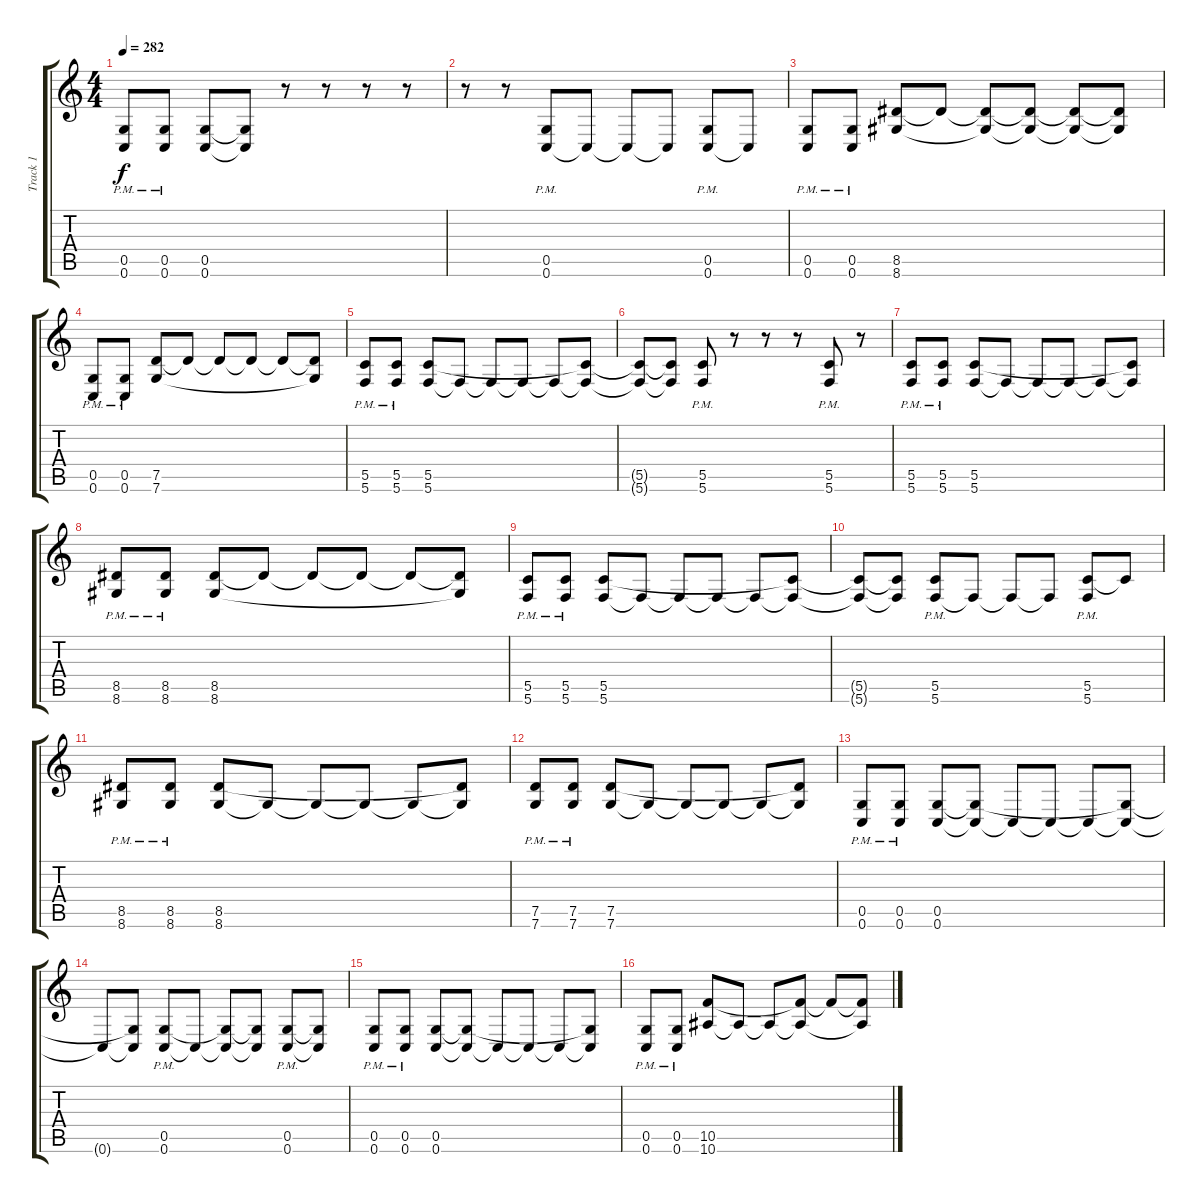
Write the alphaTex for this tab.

\track ("Track 1" "Track 1") {instrument distortionguitar}
\staff {score tabs}
\tuning (D4 A3 F3 C3 G2 C2) {hide}
\ts (4 4)
\tempo 282
\clef g2
\ks c
(0.5{pm} 0.6{pm}).8{dy f} (0.5{pm} 0.6{pm}).8 (0.5 0.6).8 (0.5{t} 0.6{t}).8 r.8 r.8 r.8 r.8 |
r.8 r.8 (0.5{pm} 0.6{pm}).8 0.6{t}.8 0.6{t}.8 0.6{t}.8 (0.5{pm} 0.6{pm}).8 0.6{t}.8 |
(0.5{pm} 0.6{pm}).8 (0.5{pm} 0.6{pm}).8 (8.5 8.6).8 8.5{t}.8 (8.5{t} 8.6{t}).8 (8.5{t} 8.6{t}).8 (8.5{t} 8.6{t}).8 (8.5{t} 8.6{t}).8 |
(0.5{pm} 0.6{pm}).8 (0.5{pm} 0.6{pm}).8 (7.5 7.6).8 7.5{t}.8 7.5{t}.8 7.5{t}.8 7.5{t}.8 (7.5{t} 7.6{t}).8 |
(5.5{pm} 5.6{pm}).8 (5.5{pm} 5.6{pm}).8 (5.5 5.6).8 5.6{t}.8 5.6{t}.8 5.6{t}.8 5.6{t}.8 (5.5{t} 5.6{t}).8 |
(5.5{t} 5.6{t}).8 (5.5{t} 5.6{t}).8 (5.5{pm} 5.6{pm}).8 r.8 r.8 r.8 (5.5{pm} 5.6{pm}).8 r.8 |
(5.5{pm} 5.6{pm}).8 (5.5{pm} 5.6{pm}).8 (5.5 5.6).8 5.6{t}.8 5.6{t}.8 5.6{t}.8 5.6{t}.8 (5.5{t} 5.6{t}).8 |
(8.5{pm} 8.6{pm}).8 (8.5{pm} 8.6{pm}).8 (8.5 8.6).8 8.5{t}.8 8.5{t}.8 8.5{t}.8 8.5{t}.8 (8.5{t} 8.6{t}).8 |
(5.5{pm} 5.6{pm}).8 (5.5{pm} 5.6{pm}).8 (5.5 5.6).8 5.6{t}.8 5.6{t}.8 5.6{t}.8 5.6{t}.8 (5.5{t} 5.6{t}).8 |
(5.5{t} 5.6{t}).8 (5.5{t} 5.6{t}).8 (5.5{pm} 5.6{pm}).8 5.6{t}.8 5.6{t}.8 5.6{t}.8 (5.5{pm} 5.6{pm}).8 5.5{t}.8 |
(8.5{pm} 8.6{pm}).8 (8.5{pm} 8.6{pm}).8 (8.5 8.6).8 8.6{t}.8 8.6{t}.8 8.6{t}.8 8.6{t}.8 (8.5{t} 8.6{t}).8 |
(7.5{pm} 7.6{pm}).8 (7.5{pm} 7.6{pm}).8 (7.5 7.6).8 7.6{t}.8 7.6{t}.8 7.6{t}.8 7.6{t}.8 (7.5{t} 7.6{t}).8 |
(0.5{pm} 0.6{pm}).8 (0.5{pm} 0.6{pm}).8 (0.5 0.6).8 (0.5{t} 0.6{t}).8 0.6{t}.8 0.6{t}.8 0.6{t}.8 (0.5{t} 0.6{t}).8 |
0.6{t}.8 (0.5{t} 0.6{t}).8 (0.5{pm} 0.6{pm}).8 0.6{t}.8 (0.5{t} 0.6{t}).8 (0.5{t} 0.6{t}).8 (0.5{pm} 0.6{pm}).8 (0.5{t} 0.6{t}).8 |
(0.5{pm} 0.6{pm}).8 (0.5{pm} 0.6{pm}).8 (0.5 0.6).8 (0.5{t} 0.6{t}).8 0.6{t}.8 0.6{t}.8 0.6{t}.8 (0.5{t} 0.6{t}).8 |
(0.5{pm} 0.6{pm}).8 (0.5{pm} 0.6{pm}).8 (10.5 10.6).8 10.6{t}.8 10.6{t}.8 (10.5{t} 10.6{t}).8 10.5{t}.8 (10.5{t} 10.6{t}).8
